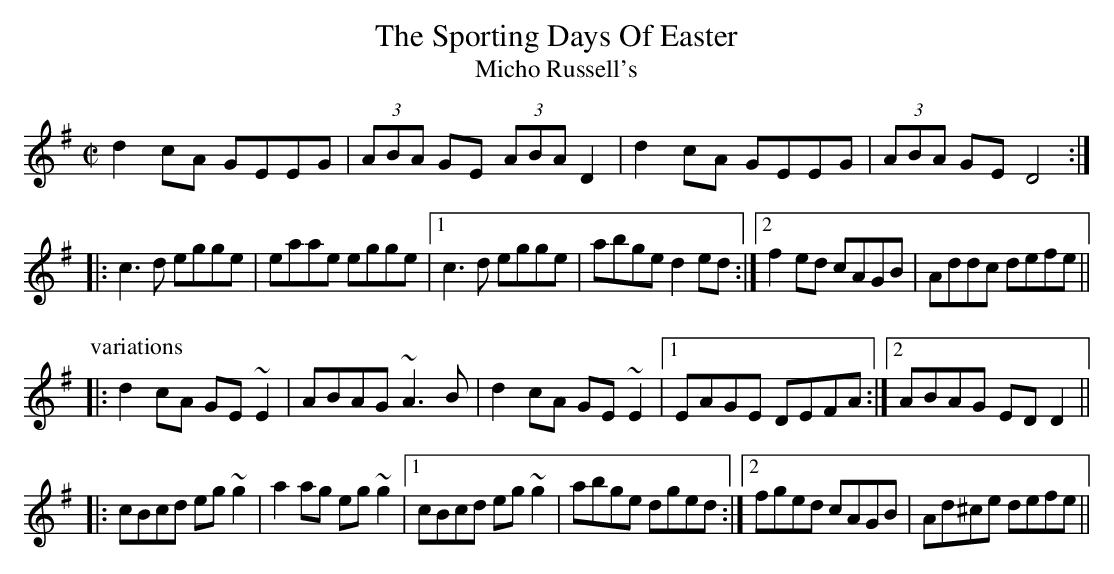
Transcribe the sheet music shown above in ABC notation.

X:1
T:Sporting Days Of Easter, The
T:Micho Russell's
M:C|
K:Dmix
d2cA GEEG | (3ABA GE (3ABA D2 | d2cA GEEG | (3ABA GE D4 :|
|: c3d egge | eaae egge |1 c3d egge | abge d2ed :|2 f2ed cAGB | Addc defe ||
P:variations
|: d2cA GE~E2 | ABAG ~A3B | d2cA GE~E2 |1 EAGE DEFA :|2 ABAG EDD2 ||
|: cBcd eg~g2 | a2ag eg~g2 |1 cBcd eg~g2 | abge dged :|2 fged cAGB | Ad^ce defe ||
